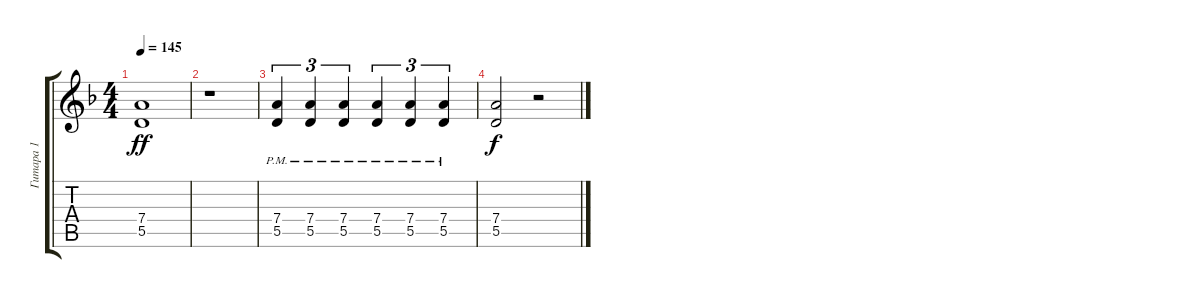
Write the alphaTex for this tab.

\track ("Гитара 1" "Гитара 1") {instrument distortionguitar}
\staff {score tabs}
\tuning (E4 B3 G3 D3 A2 E2) {hide}
\ts (4 4)
\tempo 145
\clef g2
\ks dminor
(7.4 5.5).1{dy ff} |
r.1 |
(7.4{pm} 5.5{pm}).4{tu (3 2)} (7.4{pm} 5.5{pm}).4{tu (3 2)} (7.4{pm} 5.5{pm}).4{tu (3 2)} (7.4{pm} 5.5{pm}).4{tu (3 2)} (7.4{pm} 5.5{pm}).4{tu (3 2)} (7.4{pm} 5.5{pm}).4{tu (3 2)} |
(7.4 5.5).2{dy f} r.2
